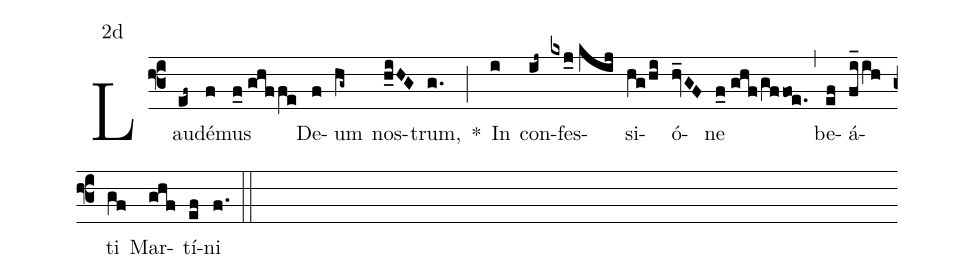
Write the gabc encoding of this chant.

mode:2d;
%%
(f3) Lau(ef~)dé(f)mus(f_0//ghf/fe) De(f)um(hg~) nos(h_iHG)trum,(g.) <sp>*</sp>(;) In(i) con(ij~)fes(kxj_0//kij)si(hg/hi)ó(hv_GF)ne(f_0//ghf/gffoe.) (,) be(ef)á(fi_ih)ti(gf) Mar(ghf)tí(ef)ni(f.) (::)
